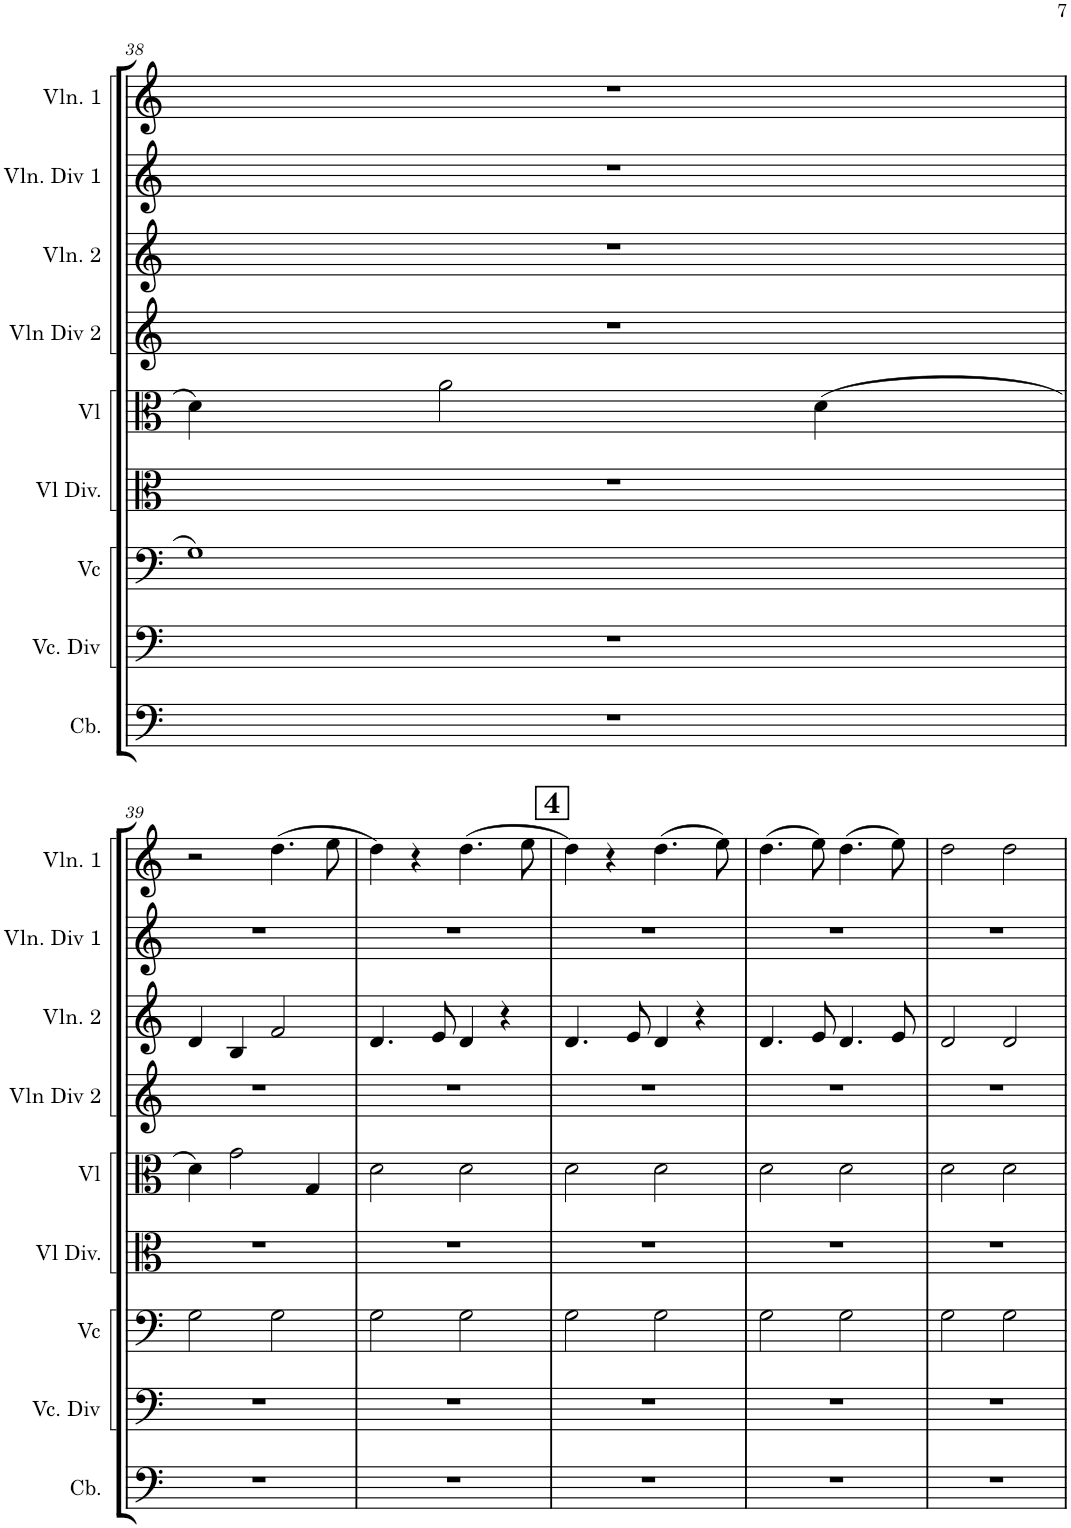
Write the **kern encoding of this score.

**kern	**kern	**kern	**kern	**kern	**kern	**kern	**kern	**kern
*part9	*part8	*part7	*part6	*part5	*part4	*part3	*part2	*part1
*staff9	*staff8	*staff7	*staff6	*staff5	*staff4	*staff3	*staff2	*staff1
*I"Contrabaixo	*I"Viloncelo. Div	*I"Violoncelo	*I"Viola Div	*I"Viola	*I"Vln Div 2	*I"Violino 2	*I"Vln Div 1	*I"Violino 1
*I'Cb.	*I'Vc. Div	*I'Vc	*I'Vl Div.	*I'Vl	*I'Vln Div 2	*I'Vln. 2	*I'Vln. Div 1	*I'Vln. 1
!!LO:PB:g=z
*clefF4	*clefF4	*clefF4	*clefC3	*clefC3	*clefG2	*clefG2	*clefG2	*clefG2
*Trd7c12	*	*	*	*	*	*	*	*
*k[]	*k[]	*k[]	*k[]	*k[]	*k[]	*k[]	*k[]	*k[]
*M2/2	*M2/2	*M2/2	*M2/2	*M2/2	*M2/2	*M2/2	*M2/2	*M2/2
=38	=38	=38	=38	=38	=38	=38	=38	=38
1r	1r	1G	1r	4d\	1r	1r	1r	1r
.	.	.	.	2a\	.	.	.	.
.	.	.	.	(4d\	.	.	.	.
!!LO:LB:g=z
=39	=39	=39	=39	=39	=39	=39	=39	=39
1r	1r	2G\	1r	4d\)	1r	4d/	1r	2r
.	.	.	.	2g\	.	4B/	.	.
.	.	2G\	.	.	.	2f/	.	(4.dd\
.	.	.	.	4G/	.	.	.	.
.	.	.	.	.	.	.	.	8ee\)
=40	=40	=40	=40	=40	=40	=40	=40	=40
1r	1r	2G\	1r	2d\	1r	4.d/	1r	4dd\
.	.	.	.	.	.	.	.	4r
.	.	.	.	.	.	8e/	.	.
.	.	2G\	.	2d\	.	4d/	.	(4.dd\
.	.	.	.	.	.	4r	.	.
.	.	.	.	.	.	.	.	8ee\)
!!LO:REH:place=s1:a:B:cj:fs=14:t=4
=41	=41	=41	=41	=41	=41	=41	=41	=41
1r	1r	2G\	1r	2d\	1r	4.d/	1r	4dd\
.	.	.	.	.	.	.	.	4r
.	.	.	.	.	.	8e/	.	.
.	.	2G\	.	2d\	.	4d/	.	(4.dd\
.	.	.	.	.	.	4r	.	.
.	.	.	.	.	.	.	.	8ee\)
=42	=42	=42	=42	=42	=42	=42	=42	=42
1r	1r	2G\	1r	2d\	1r	4.d/	1r	(4.dd\
.	.	.	.	.	.	8e/	.	8ee\)
.	.	2G\	.	2d\	.	4.d/	.	(4.dd\
.	.	.	.	.	.	8e/	.	8ee\)
=43	=43	=43	=43	=43	=43	=43	=43	=43
1r	1r	2G\	1r	2d\	1r	2d/	1r	2dd\
.	.	2G\	.	2d\	.	2d/	.	2dd\
=	=	=	=	=	=	=	=	=
*-	*-	*-	*-	*-	*-	*-	*-	*-
